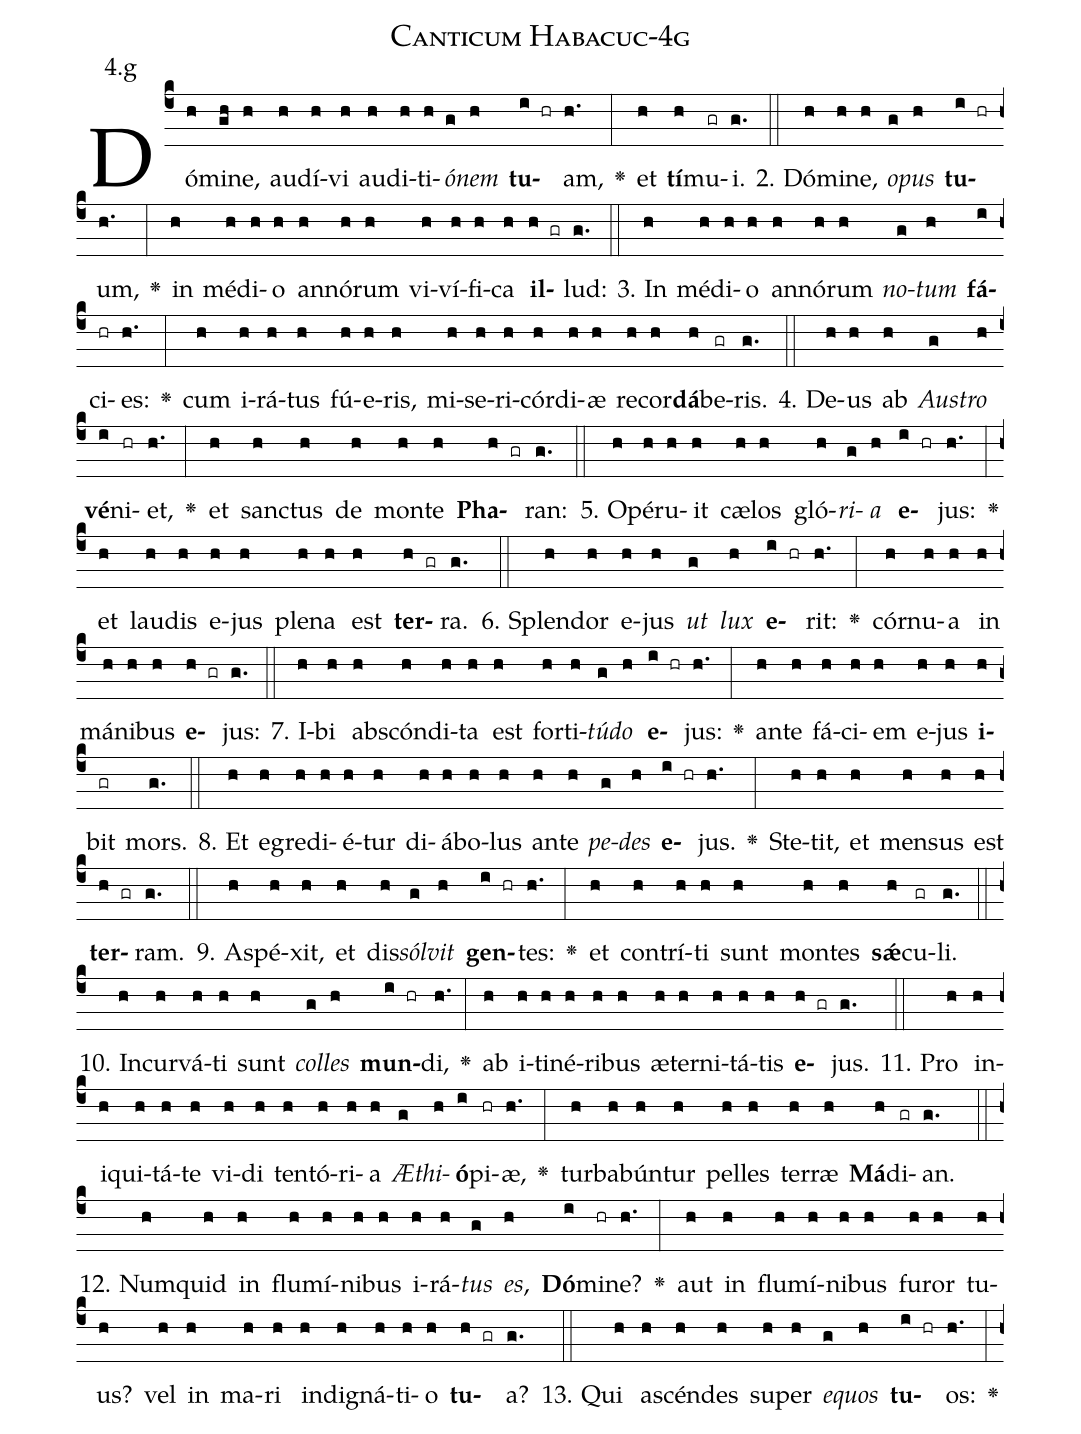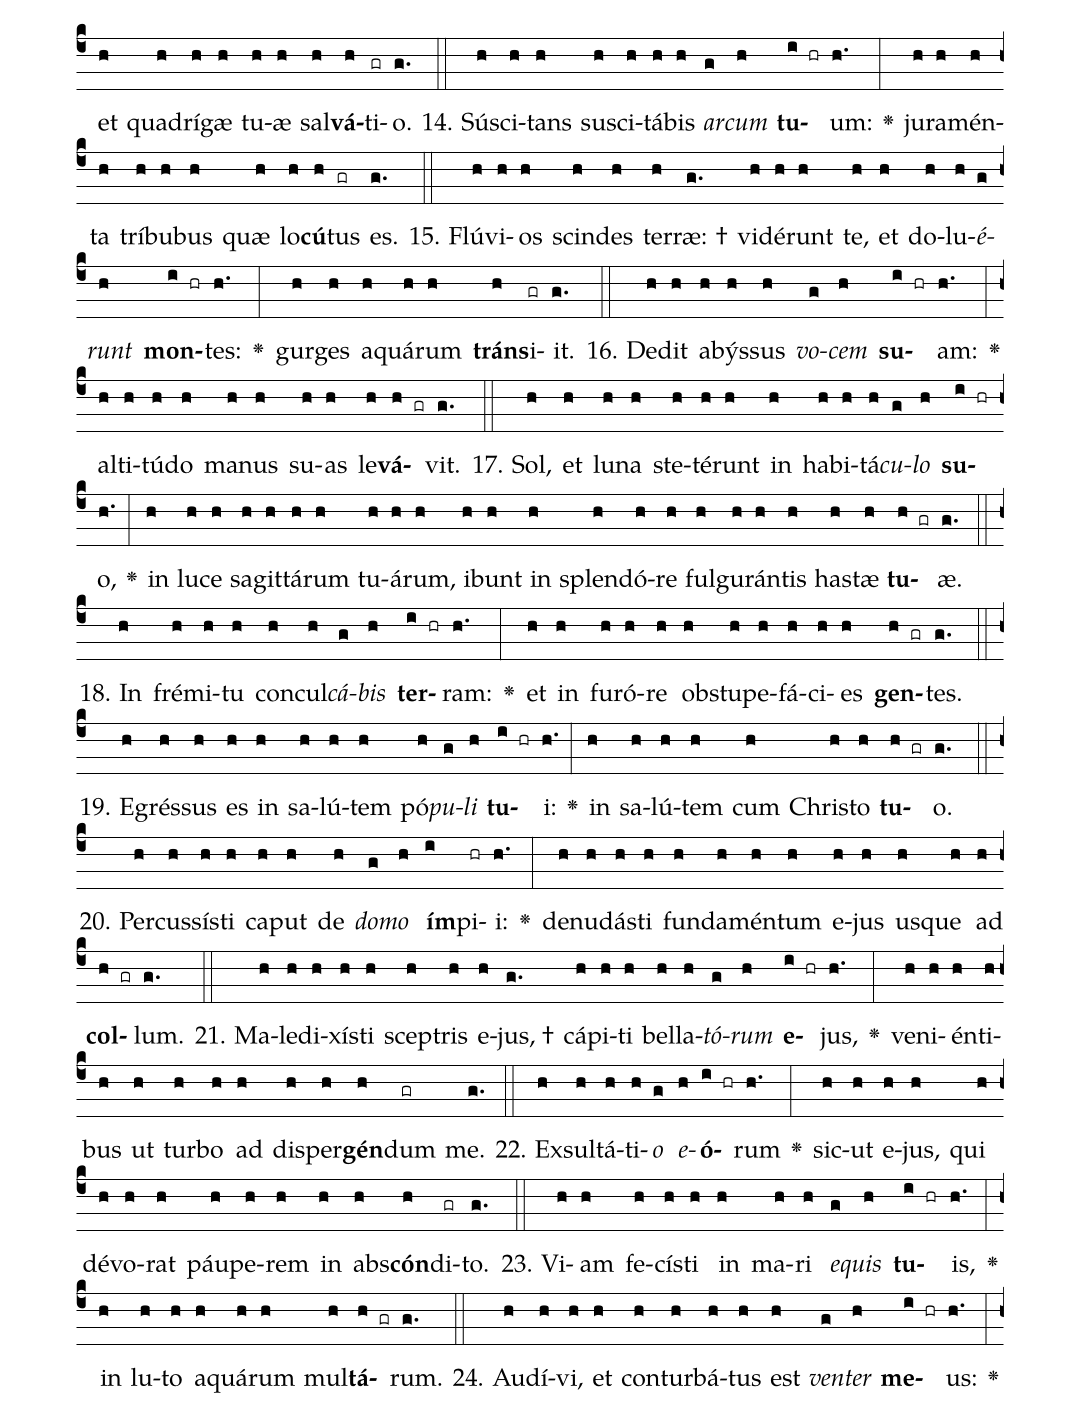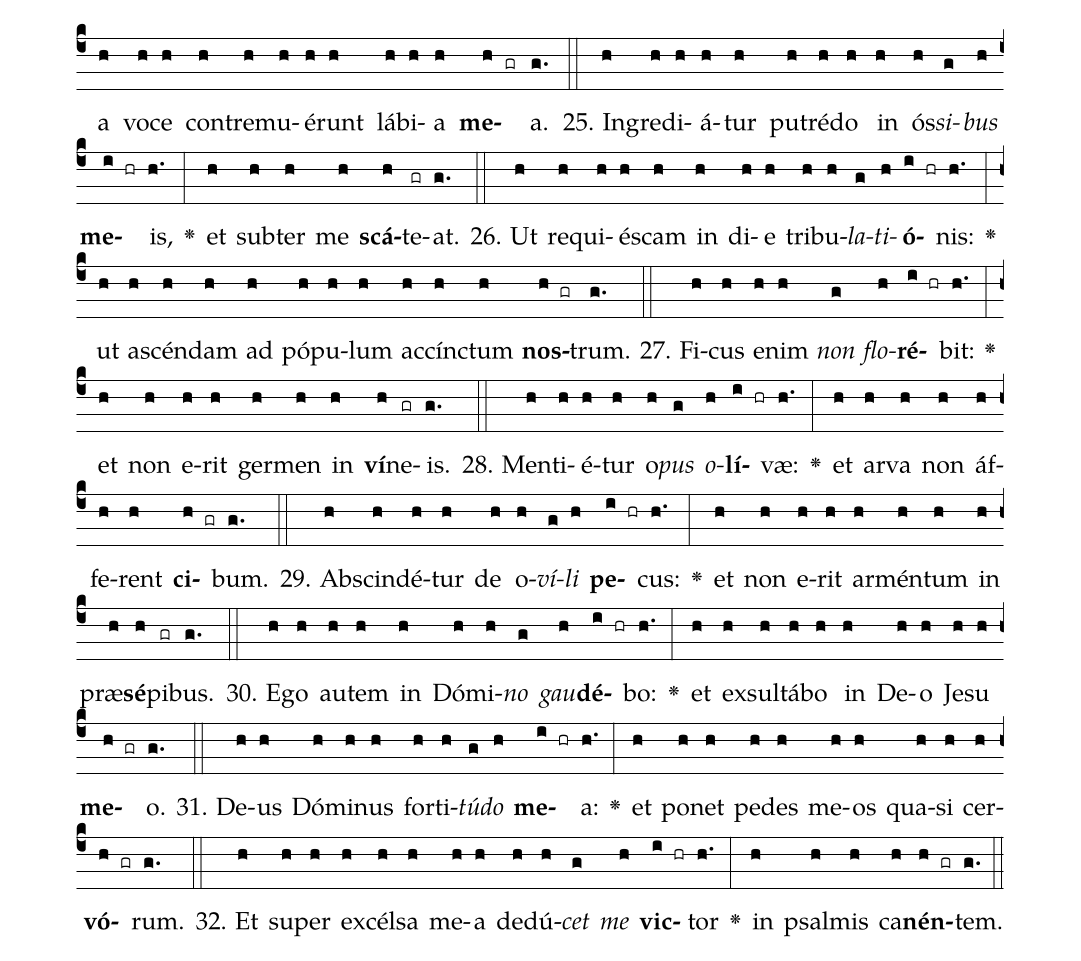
name: Canticum Habacuc-4g;
annotation: 4.g;
%%
(c4)Dó(h)mi(gh)ne,(h) au(h)dí(h)vi(h) au(h)di(h)ti(h)<i>ó</i>(g)<i>nem</i>(h) <b>tu</b>(i hr)am,(h.) <v>\greheightstar</v>(:) et(h) <b>tí</b>(h)mu(gr)i.(g.) (::)
2. Dó(h)mi(h)ne,(h) <i>o</i>(g)<i>pus</i>(h) <b>tu</b>(i hr)um,(h.) <v>\greheightstar</v>(:) in(h) mé(h)di(h)o(h) an(h)nó(h)rum(h) vi(h)ví(h)fi(h)ca(h) <b>il</b>(h gr)lud:(g.) (::)
3. In(h) mé(h)di(h)o(h) an(h)nó(h)rum(h) <i>no</i>(g)<i>tum</i>(h) <b>fá</b>(i)ci(hr)es:(h.) <v>\greheightstar</v>(:) cum(h) i(h)rá(h)tus(h) fú(h)e(h)ris,(h) mi(h)se(h)ri(h)cór(h)di(h)æ(h) re(h)cor(h)<b>dá</b>(h)be(gr)ris.(g.) (::)
4. De(h)us(h) ab(h) <i>Aus</i>(g)<i>tro</i>(h) <b>vé</b>(i)ni(hr)et,(h.) <v>\greheightstar</v>(:) et(h) sanc(h)tus(h) de(h) mon(h)te(h) <b>Pha</b>(h gr)ran:(g.) (::)
5. O(h)pé(h)ru(h)it(h) cæ(h)los(h) gló(h)<i>ri</i>(g)<i>a</i>(h) <b>e</b>(i hr)jus:(h.) <v>\greheightstar</v>(:) et(h) lau(h)dis(h) e(h)jus(h) ple(h)na(h) est(h) <b>ter</b>(h gr)ra.(g.) (::)
6. Splen(h)dor(h) e(h)jus(h) <i>ut</i>(g) <i>lux</i>(h) <b>e</b>(i hr)rit:(h.) <v>\greheightstar</v>(:) cór(h)nu(h)a(h) in(h) má(h)ni(h)bus(h) <b>e</b>(h gr)jus:(g.) (::)
7. I(h)bi(h) abs(h)cón(h)di(h)ta(h) est(h) for(h)ti(h)<i>tú</i>(g)<i>do</i>(h) <b>e</b>(i hr)jus:(h.) <v>\greheightstar</v>(:) an(h)te(h) fá(h)ci(h)em(h) e(h)jus(h) <b>i</b>(h)bit(gr) mors.(g.) (::)
8. Et(h) e(h)gre(h)di(h)é(h)tur(h) di(h)á(h)bo(h)lus(h) an(h)te(h) <i>pe</i>(g)<i>des</i>(h) <b>e</b>(i hr)jus.(h.) <v>\greheightstar</v>(:) Ste(h)tit,(h) et(h) men(h)sus(h) est(h) <b>ter</b>(h gr)ram.(g.) (::)
9. A(h)spé(h)xit,(h) et(h) dis(h)<i>sól</i>(g)<i>vit</i>(h) <b>gen</b>(i hr)tes:(h.) <v>\greheightstar</v>(:) et(h) con(h)trí(h)ti(h) sunt(h) mon(h)tes(h) <b>sǽ</b>(h)cu(gr)li.(g.) (::)
10. In(h)cur(h)vá(h)ti(h) sunt(h) <i>col</i>(g)<i>les</i>(h) <b>mun</b>(i hr)di,(h.) <v>\greheightstar</v>(:) ab(h) i(h)ti(h)né(h)ri(h)bus(h) æ(h)ter(h)ni(h)tá(h)tis(h) <b>e</b>(h gr)jus.(g.) (::)
11. Pro(h) in(h)i(h)qui(h)tá(h)te(h) vi(h)di(h) ten(h)tó(h)ri(h)a(h) <i>Æ</i>(g)<i>thi</i>(h)<b>ó</b>(i)pi(hr)æ,(h.) <v>\greheightstar</v>(:) tur(h)ba(h)bún(h)tur(h) pel(h)les(h) ter(h)ræ(h) <b>Má</b>(h)di(gr)an.(g.) (::)
12. Num(h)quid(h) in(h) flu(h)mí(h)ni(h)bus(h) i(h)rá(h)<i>tus</i>(g) <i>es</i>,(h) <b>Dó</b>(i)mi(hr)ne?(h.) <v>\greheightstar</v>(:) aut(h) in(h) flu(h)mí(h)ni(h)bus(h) fu(h)ror(h) tu(h)us?(h) vel(h) in(h) ma(h)ri(h) in(h)di(h)gná(h)ti(h)o(h) <b>tu</b>(h gr)a?(g.) (::)
13. Qui(h) a(h)scén(h)des(h) su(h)per(h) <i>e</i>(g)<i>quos</i>(h) <b>tu</b>(i hr)os:(h.) <v>\greheightstar</v>(:) et(h) qua(h)drí(h)gæ(h) tu(h)æ(h) sal(h)<b>vá</b>(h)ti(gr)o.(g.) (::)
14. Sú(h)sci(h)tans(h) su(h)sci(h)tá(h)bis(h) <i>ar</i>(g)<i>cum</i>(h) <b>tu</b>(i hr)um:(h.) <v>\greheightstar</v>(:) ju(h)ra(h)mén(h)ta(h) trí(h)bu(h)bus(h) quæ(h) lo(h)<b>cú</b>(h)tus(gr) es.(g.) (::)
15. Flú(h)vi(h)os(h) scin(h)des(h) ter(h)ræ: †(g.) vi(h)dé(h)runt(h) te,(h) et(h) do(h)lu(h)<i>é</i>(g)<i>runt</i>(h) <b>mon</b>(i hr)tes:(h.) <v>\greheightstar</v>(:) gur(h)ges(h) a(h)quá(h)rum(h) <b>tráns</b>(h)i(gr)it.(g.) (::)
16. De(h)dit(h) a(h)býs(h)sus(h) <i>vo</i>(g)<i>cem</i>(h) <b>su</b>(i hr)am:(h.) <v>\greheightstar</v>(:) al(h)ti(h)tú(h)do(h) ma(h)nus(h) su(h)as(h) le(h)<b>vá</b>(h gr)vit.(g.) (::)
17. Sol,(h) et(h) lu(h)na(h) ste(h)té(h)runt(h) in(h) ha(h)bi(h)tá(h)<i>cu</i>(g)<i>lo</i>(h) <b>su</b>(i hr)o,(h.) <v>\greheightstar</v>(:) in(h) lu(h)ce(h) sa(h)git(h)tá(h)rum(h) tu(h)á(h)rum,(h) i(h)bunt(h) in(h) splen(h)dó(h)re(h) ful(h)gu(h)rán(h)tis(h) has(h)tæ(h) <b>tu</b>(h gr)æ.(g.) (::)
18. In(h) fré(h)mi(h)tu(h) con(h)cul(h)<i>cá</i>(g)<i>bis</i>(h) <b>ter</b>(i hr)ram:(h.) <v>\greheightstar</v>(:) et(h) in(h) fu(h)ró(h)re(h) ob(h)stu(h)pe(h)fá(h)ci(h)es(h) <b>gen</b>(h gr)tes.(g.) (::)
19. E(h)grés(h)sus(h) es(h) in(h) sa(h)lú(h)tem(h) pó(h)<i>pu</i>(g)<i>li</i>(h) <b>tu</b>(i hr)i:(h.) <v>\greheightstar</v>(:) in(h) sa(h)lú(h)tem(h) cum(h) Chris(h)to(h) <b>tu</b>(h gr)o.(g.) (::)
20. Per(h)cus(h)sís(h)ti(h) ca(h)put(h) de(h) <i>do</i>(g)<i>mo</i>(h) <b>ím</b>(i)pi(hr)i:(h.) <v>\greheightstar</v>(:) de(h)nu(h)dás(h)ti(h) fun(h)da(h)mén(h)tum(h) e(h)jus(h) us(h)que(h) ad(h) <b>col</b>(h gr)lum.(g.) (::)
21. Ma(h)le(h)di(h)xís(h)ti(h) scep(h)tris(h) e(h)jus, †(g.) cá(h)pi(h)ti(h) bel(h)la(h)<i>tó</i>(g)<i>rum</i>(h) <b>e</b>(i hr)jus,(h.) <v>\greheightstar</v>(:) ve(h)ni(h)én(h)ti(h)bus(h) ut(h) tur(h)bo(h) ad(h) di(h)sper(h)<b>gén</b>(h)dum(gr) me.(g.) (::)
22. Ex(h)sul(h)tá(h)ti(h)<i>o</i>(g) <i>e</i>(h)<b>ó</b>(i hr)rum(h.) <v>\greheightstar</v>(:) sic(h)ut(h) e(h)jus,(h) qui(h) dé(h)vo(h)rat(h) páu(h)pe(h)rem(h) in(h) abs(h)<b>cón</b>(h)di(gr)to.(g.) (::)
23. Vi(h)am(h) fe(h)cís(h)ti(h) in(h) ma(h)ri(h) <i>e</i>(g)<i>quis</i>(h) <b>tu</b>(i hr)is,(h.) <v>\greheightstar</v>(:) in(h) lu(h)to(h) a(h)quá(h)rum(h) mul(h)<b>tá</b>(h gr)rum.(g.) (::)
24. Au(h)dí(h)vi,(h) et(h) con(h)tur(h)bá(h)tus(h) est(h) <i>ven</i>(g)<i>ter</i>(h) <b>me</b>(i hr)us:(h.) <v>\greheightstar</v>(:) a(h) vo(h)ce(h) con(h)tre(h)mu(h)é(h)runt(h) lá(h)bi(h)a(h) <b>me</b>(h gr)a.(g.) (::)
25. In(h)gre(h)di(h)á(h)tur(h) pu(h)tré(h)do(h) in(h) ós(h)<i>si</i>(g)<i>bus</i>(h) <b>me</b>(i hr)is,(h.) <v>\greheightstar</v>(:) et(h) sub(h)ter(h) me(h) <b>scá</b>(h)te(gr)at.(g.) (::)
26. Ut(h) re(h)qui(h)és(h)cam(h) in(h) di(h)e(h) tri(h)bu(h)<i>la</i>(g)<i>ti</i>(h)<b>ó</b>(i hr)nis:(h.) <v>\greheightstar</v>(:) ut(h) a(h)scén(h)dam(h) ad(h) pó(h)pu(h)lum(h) ac(h)cínc(h)tum(h) <b>nos</b>(h gr)trum.(g.) (::)
27. Fi(h)cus(h) e(h)nim(h) <i>non</i>(g) <i>flo</i>(h)<b>ré</b>(i hr)bit:(h.) <v>\greheightstar</v>(:) et(h) non(h) e(h)rit(h) ger(h)men(h) in(h) <b>ví</b>(h)ne(gr)is.(g.) (::)
28. Men(h)ti(h)é(h)tur(h) o(h)<i>pus</i>(g) <i>o</i>(h)<b>lí</b>(i hr)væ:(h.) <v>\greheightstar</v>(:) et(h) ar(h)va(h) non(h) áf(h)fe(h)rent(h) <b>ci</b>(h gr)bum.(g.) (::)
29. Ab(h)scin(h)dé(h)tur(h) de(h) o(h)<i>ví</i>(g)<i>li</i>(h) <b>pe</b>(i hr)cus:(h.) <v>\greheightstar</v>(:) et(h) non(h) e(h)rit(h) ar(h)mén(h)tum(h) in(h) præ(h)<b>sé</b>(h)pi(gr)bus.(g.) (::)
30. E(h)go(h) au(h)tem(h) in(h) Dó(h)mi(h)<i>no</i>(g) <i>gau</i>(h)<b>dé</b>(i hr)bo:(h.) <v>\greheightstar</v>(:) et(h) ex(h)sul(h)tá(h)bo(h) in(h) De(h)o(h) Je(h)su(h) <b>me</b>(h gr)o.(g.) (::)
31. De(h)us(h) Dó(h)mi(h)nus(h) for(h)ti(h)<i>tú</i>(g)<i>do</i>(h) <b>me</b>(i hr)a:(h.) <v>\greheightstar</v>(:) et(h) po(h)net(h) pe(h)des(h) me(h)os(h) qua(h)si(h) cer(h)<b>vó</b>(h gr)rum.(g.) (::)
32. Et(h) su(h)per(h) ex(h)cél(h)sa(h) me(h)a(h) de(h)dú(h)<i>cet</i>(g) <i>me</i>(h) <b>vic</b>(i hr)tor(h.) <v>\greheightstar</v>(:) in(h) psal(h)mis(h) ca(h)<b>nén</b>(h gr)tem.(g.) (::)
